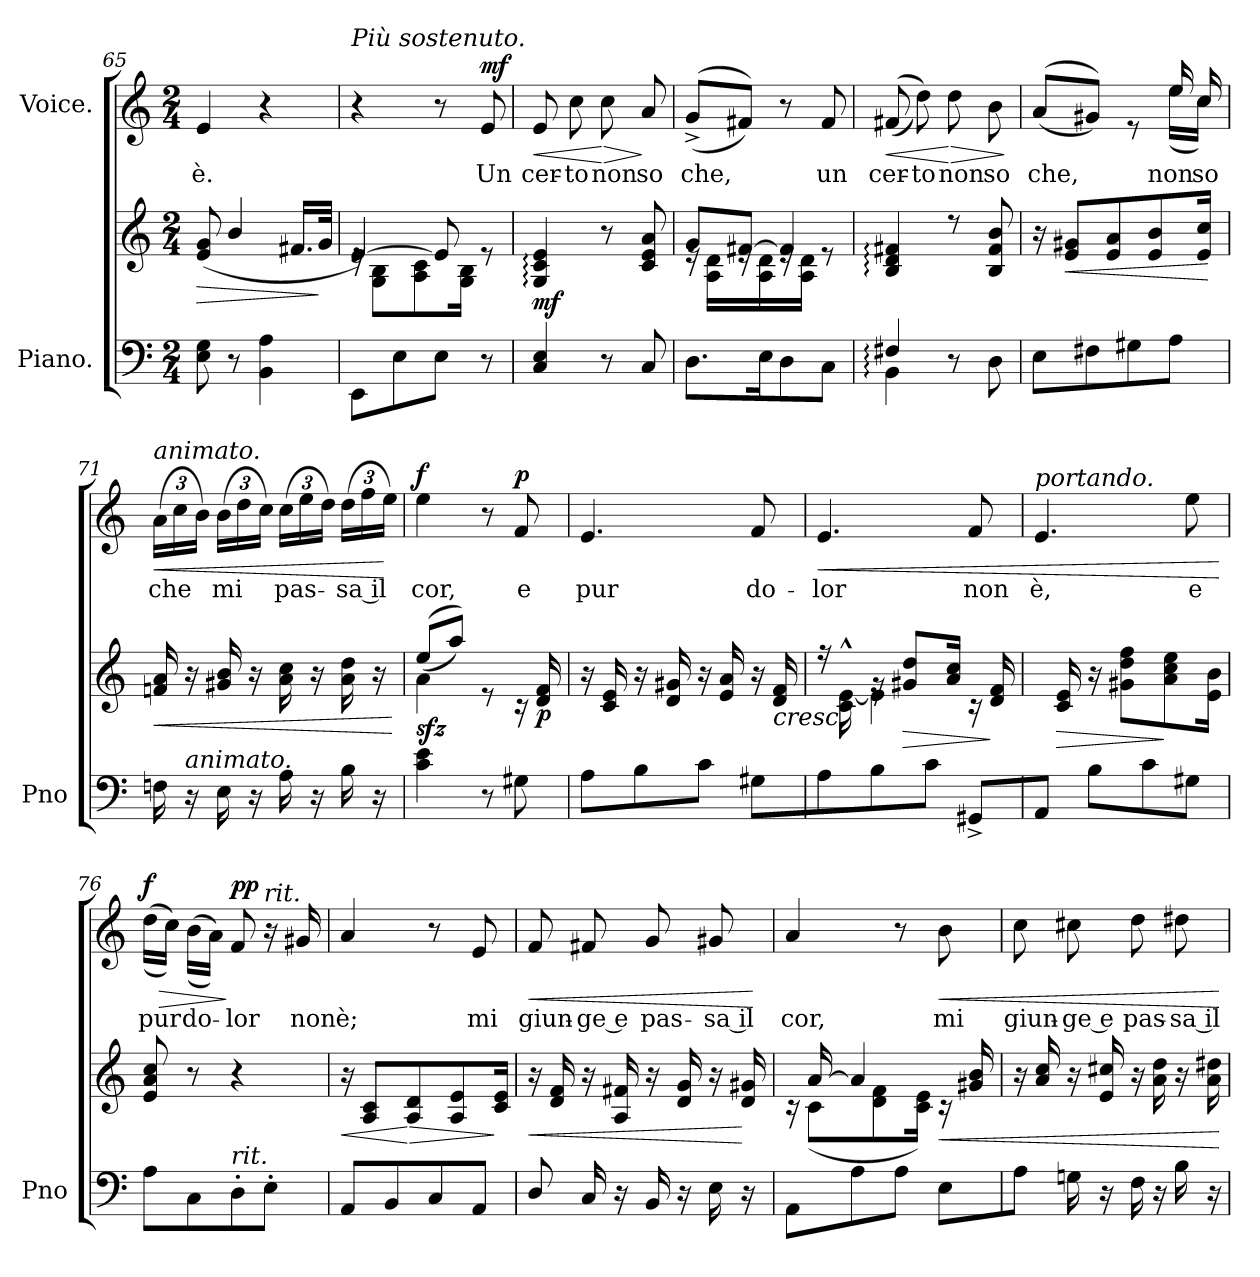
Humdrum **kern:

**kern	**kern	**dynam	**kern	**text	**dynam
*part2	*part2	*part2	*part1	*part1	*part1
*staff3	*staff2	*staff2/3	*staff1	*staff1	*staff1
*I"Piano.	*	*	*I"Voice.	*	*
*I'Pno	*	*	*	*	*
*clefF4	*clefG2	*	*clefG2	*	*
*k[]	*k[]	*	*k[]	*	*
*M2/4	*M2/4	*	*M2/4	*	*
*MM40	*MM40	*	*MM40	*	*
=65	=65	=65	=65	=65	=65
!	!	!LO:HP:b	!	!LO:LY:b	!
8E\ 8G\	(>8e/ 8g/	>	4e/	è.	.
8r	4b/	.	.	.	.
4BB\ 4A\	.	.	4r	.	.
.	16.f#X/LL	.	.	.	.
.	32g/JJk	]	.	.	.
!!LO:PB:g=z
=66	=66	=66	=66	=66	=66
*	*	*	*MM60	*	*
*	*^	*	*	*	*
!	!	!	!	!LO:TX:a:i:t=Più  sostenuto.	!	!
8EE\L	[4e/)	16re	.	4r	.	.
.	.	8G\ 8B\L	.	.	.	.
8E\	.	.	.	.	.	.
.	.	8A\ 8c\	.	.	.	.
*	*	*	*	*MM64	*	*
8E\J	8e/]	.	.	8r	.	.
.	.	16G\ 16B\Jk	.	.	.	.
!	!	!	!	!	!LO:LY:b	!LO:DY:a
8r	8re	8ryy	.	8e/	Un	mf
=67	=67	=67	=67	=67	=67	=67
!	!	!	!LO:DY:b	!	!LO:LY:b	!LO:HP:b
*	*v	*v	*	*	*	*
4C/ 4E/	4G/: 4c/: 4e/:	mf	8e/	cer-	<
!	!	!	!	!LO:LY:b	!
.	.	.	8cc\	-to	.
!	!	!	!	!LO:LY:b	!LO:HP:n=1:b
8r	8r	.	8cc\	non	[ >
!	!	!	!	!LO:LY:b	!
8C/	8c/ 8e/ 8a/	.	8a/	so	]
=68	=68	=68	=68	=68	=68
*	*^	*	*	*	*
!	!	!	!	!	!LO:LY:b	!
8.D\L	8g/L	16re	.	((8g^/L	che,	.
.	.	16A\ 16d\LL	.	.	.	.
.	[8f#X/J	16re	.	8f#X/J))	.	.
16E\K	.	16A\ 16d\	.	.	.	.
8D\	4f#/]	16re	.	8r	.	.
.	.	16A\ 16d\JJ	.	.	.	.
!	!	!	!	!	!LO:LY:b	!
8C\J	.	8re	.	8f#/	un	.
=69	=69	=69	=69	=69	=69	=69
*^	*	*	*	*	*	*
!	!	!	!	!	!	!LO:LY:b	!LO:HP:b
*	*	*v	*v	*	*	*	*
4F#X:/	4BB:\	4B/: 4d/: 4f#X/:	.	(>(>8f#X/	cer-	<
*	*	*	*	*MM65	*	*
!	!	!	!	!	!LO:LY:b	!
.	.	.	.	8dd\))	-to	.
!	!	!	!	!	!LO:LY:b	!LO:HP:n=1:b
8r	4ryy	8rdd	.	8dd\	non	[ >
!	!	!	!	!	!LO:LY:b	!
8D\	.	8B/ 8f#/ 8b/	.	8b\	so	.
*v	*v	*	*	*	*	*
.	.	.	.	.	]
!!LO:LB:g=z
=70	=70	=70	=70	=70	=70
*	*	*	*MM68	*	*
!	!	!	!	!LO:LY:b	!
*	*	*	*^	*	*
8E\L	16r	.	((8a/L	4.ryy	che,	.
!	!	!LO:HP:b	!	!	!	!
.	8e/ 8g#X/L	<	.	.	.	.
8F#X\	.	.	8g#X/J))	.	.	.
.	8e/ 8a/	.	.	.	.	.
8G#X\	.	.	8re	.	.	.
.	8e/ 8b/	.	.	.	.	.
!	!	!	!	!	!LO:LY:b	!
8A\J	.	.	16ee/	(16ee\LL	non	.
!	!	!	!	!	!LO:LY:b	!
.	16e/ 16cc/Jk	.	16cc/	16cc\JJ)	so	.
*	*	*	*v	*v	*	*
.	.	[	.	.	.
=71	=71	=71	=71	=71	=71
!	!	!LO:HP:b	!	!	!
*	*	*	*Xbrackettup	*	*
!	!	!	!LO:TX:a:i:t=animato.	!	!
!	!	!	!	!LO:LY:b	!LO:HP:b
16Fn\	16fn/ 16a/	<	(24a\LL	che	<
.	.	.	24cc\	.	.
!LO:TX:a:i:t=animato.	!	!	!	!	!
16r	16r	.	.	.	.
.	.	.	24b\JJ)	.	.
!	!	!	!	!LO:LY:b	!
16E\	16g#X/ 16b/	.	(24b\LL	mi	.
.	.	.	24dd\	.	.
16r	16r	.	.	.	.
.	.	.	24cc\JJ)	.	.
!	!	!	!	!LO:LY:b	!
16A\	16a\ 16cc\	.	(24cc\LL	pas-	.
.	.	.	24ee\	.	.
16r	16r	.	.	.	.
.	.	.	24dd\JJ)	.	.
!	!	!	!	!LO:LY:b	!
16B\	16a\ 16dd\	.	(24dd\LL	sa il	.
.	.	.	24ff\	.	.
16r	16r	.	.	.	.
.	.	.	24ee\JJ)	.	[
.	.	[	.	.	.
=72	=72	=72	=72	=72	=72
*	*^	*	*	*	*
!	!	!	!LO:DY:b	!	!LO:LY:b	!LO:DY:a
4c\ 4e\	((8ee/L	4a\	sfz	4ee\	cor,	f
.	8aa/J))	.	.	.	.	.
8r	8re	4ryy	.	8r	.	.
!	!	!	!	!	!LO:LY:b	!LO:DY:a
8G#X\	16rc	.	.	8f/	e	p
!	!	!	!LO:DY:b	!	!	!
.	16d/ 16f/	.	p	.	.	.
*	*v	*v	*	*	*	*
!!LO:LB:g=z
=73	=73	=73	=73	=73	=73
!	!	!	!	!LO:LY:b	!
8A\L	16r	.	4.e/	pur	.
.	16c/ 16e/	.	.	.	.
8B\	16r	.	.	.	.
.	16d/ 16g#X/	.	.	.	.
8c\J	16r	.	.	.	.
.	16e/ 16a/	.	.	.	.
*	*	*	*MM68	*	*
!	!	!	!	!LO:LY:b	!
8G#X\L	16r	.	8f/	do-	.
!	!	!LO:HP:b	!	!	!
.	16d/ 16f/	<	.	.	.
=74	=74	=74	=74	=74	=74
*	*^	*	*	*	*
!	!	!	!	!	!LO:LY:b	!LO:HP:b
8A\	8reyy	16rff	.	4.e/	-lor	<
.	.	16c\^^ [16e\^^	.	.	.	.
8B\	16rg	4e\]	.	.	.	.
!	!	!	!LO:HP:b	!	!	!
.	8g#X/ 8dd/L	.	>	.	.	.
8c\J	.	.	.	.	.	.
.	16a/ 16cc/Jk	.	.	.	.	.
!	!	!	!	!	!LO:LY:b	!
8GG#X^/L	16rc	8ryy	.	8f/	non	.
.	16d/ 16f/	.	]	.	.	.
*	*v	*v	*	*	*	*
=75	=75	=75	=75	=75	=75
!	!	!	!LO:TX:a:i:t=portando.	!	!
!	!	!	!	!LO:LY:b	!
8AA/J	16ryy	.	4.e/	-è,	.
!	!	!LO:HP:b	!	!	!
.	16c/ 16e/	>	.	.	.
8B\L	16r	.	.	.	.
.	8g#X\ 8dd\ 8ff\L	.	.	.	.
8c\	.	.	.	.	.
.	8a\ 8cc\ 8ee\	]	.	.	.
!	!	!	!	!LO:LY:b	!
8G#X\J	.	.	8ee\	e	.
.	16e\ 16b\Jk	.	.	.	.
.	.	[	.	.	[
!!LO:LB:g=z
=76	=76	=76	=76	=76	=76
!	!	!	!	!LO:LY:b	!LO:HP:b
!	!	!	!	!	!LO:DY:n=1:a
8A\L	8e/ 8a/ 8cc/	.	((16dd\LL	pur	> f
.	.	.	16cc\JJ))	.	.
*	*	*	*MM64	*	*
!	!	!	!	!LO:LY:b	!
8C\	8r	.	((16b\LL	do-	.
.	.	.	16a\JJ))	.	.
!LO:TX:a:i:t=rit.	!	!	!	!	!
!	!	!	!	!LO:LY:b	!LO:DY:n=2:a
!	!	!	!	!	!LO:DY:n=3:a
8D'\	4r	.	8f/	-lor	] p p
!	!	!	!LO:TX:a:i:t=rit.	!	!
8E'\J	.	.	16r	.	.
!	!	!	!	!LO:LY:b	!
.	.	.	16g#X/	non	.
=77	=77	=77	=77	=77	=77
!	!	!LO:HP:b	!	!LO:LY:b	!
8AA/L	16r	<	4a/	è;	.
.	8A/ 8c/L	.	.	.	.
8BB/	.	.	.	.	.
!	!	!LO:HP:n=1:b	!	!	!
.	8A/ 8d/	[ >	.	.	.
8C/	.	.	8r	.	.
.	8A/ 8e/	.	.	.	.
*	*	*	*MM66	*	*
!	!	!	!	!LO:LY:b	!
8AA/J	.	.	8e/	mi	.
.	16c/ 16e/Jk	]	.	.	.
=78	=78	=78	=78	=78	=78
!	!	!LO:HP:b	!	!LO:LY:b	!LO:HP:b
8D/	16r	<	8f/	giun-	<
.	16d/ 16f/	.	.	.	.
!	!	!	!	!LO:LY:b	!
16C/	16r	.	8f#X/	ge e	.
16r	16A/ 16f#X/	.	.	.	.
!	!	!	!	!LO:LY:b	!
16BB/	16r	.	8g/	pas-	.
16r	16d/ 16g/	.	.	.	.
!	!	!	!	!LO:LY:b	!
16E\	16r	.	8g#X/	sa il	.
16r	16d/ 16g#X/	[	.	.	.
.	.	.	.	.	[
!!LO:PB:g=z
=79	=79	=79	=79	=79	=79
*	*^	*	*	*	*
!	!	!	!	!	!LO:LY:b	!
8AA\L	16rc	16ryy	.	4a/	cor,	.
.	[16a/	(8c\L	.	.	.	.
8A\	4a/]	.	.	.	.	.
.	.	8d\ 8f\	.	.	.	.
*	*	*	*	*MM67	*	*
8A\J	.	.	.	8r	.	.
.	.	16c\ 16e\Jk)	.	.	.	.
!	!	!	!LO:HP:b	!	!LO:LY:b	!LO:HP:b
8E\L	16rc	8ryy	<	8b\	mi	<
.	16g#X/ 16b/	.	.	.	.	.
*	*v	*v	*	*	*	*
=80	=80	=80	=80	=80	=80
!	!	!	!	!LO:LY:b	!
8A\J	16r	.	8cc\	giun-	.
.	16a/ 16cc/	.	.	.	.
!	!	!	!	!LO:LY:b	!
16Gn\	16r	.	8cc#X\	ge e	.
16r	16e/ 16cc#X/	.	.	.	.
!	!	!	!	!LO:LY:b	!
16F\	16r	.	8dd\	pas-	.
16r	16a\ 16dd\	.	.	.	.
!	!	!	!	!LO:LY:b	!
16B\	16r	.	8dd#X\	sa il	.
16r	16a\ 16dd#X\	.	.	.	.
.	.	[	.	.	[
=	=	=	=	=	=
*-	*-	*-	*-	*-	*-
